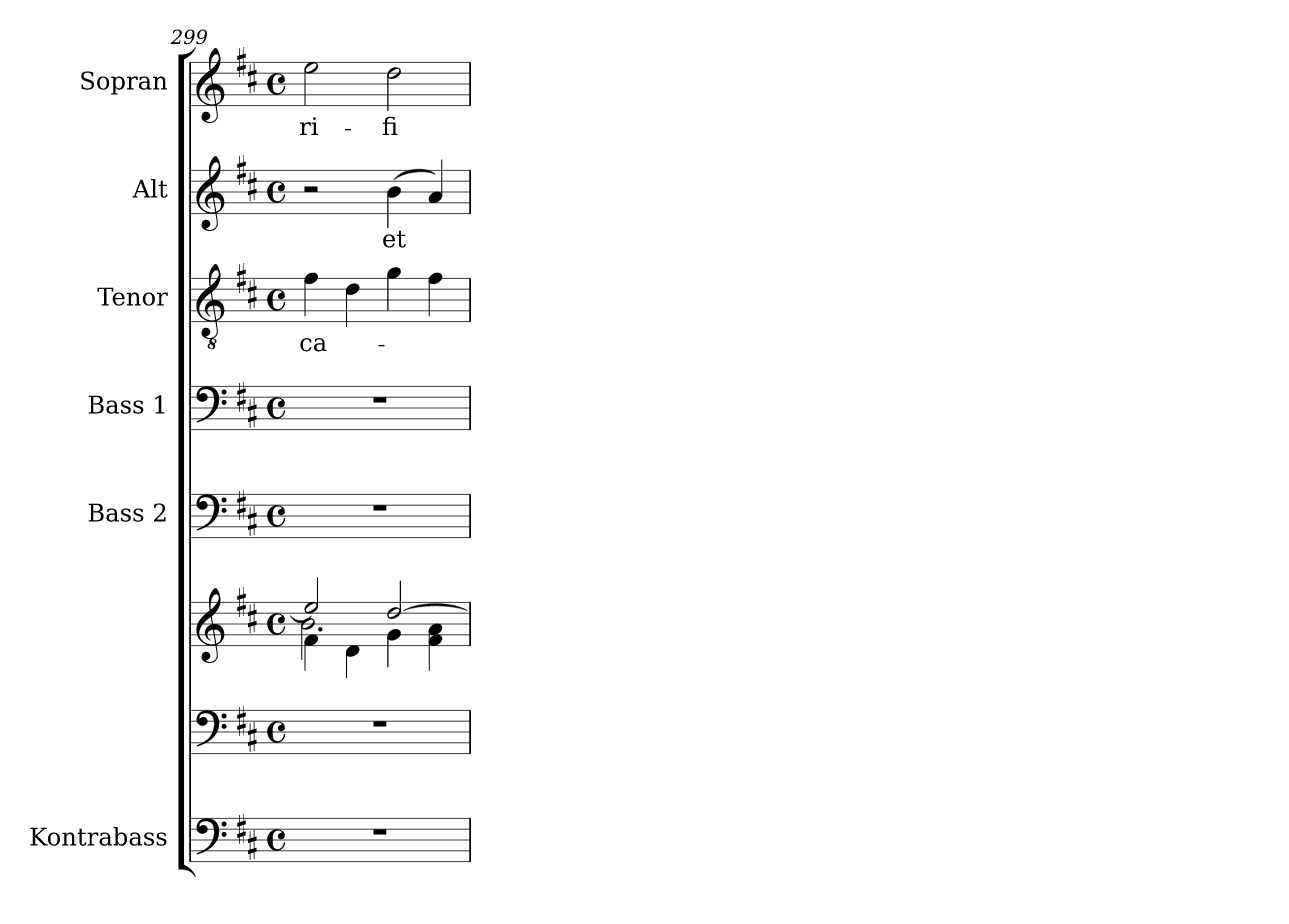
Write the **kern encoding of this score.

**kern	**kern	**kern	**kern	**kern	**kern	**text	**kern	**text	**kern	**text
*part7	*part6	*part6	*part5	*part4	*part3	*part3	*part2	*part2	*part1	*part1
*staff8	*staff7	*staff6	*staff5	*staff4	*staff3	*staff3	*staff2	*staff2	*staff1	*staff1
*I"Kontrabass	*	*	*I"Bass 2	*I"Bass 1	*I"Tenor	*	*I"Alt	*	*I"Sopran	*
*I'Kb.	*	*	*I'B. 2	*I'B. 1	*I'T.	*	*I'A.	*	*I'S.	*
*clefF4	*clefF4	*clefG2	*clefF4	*clefF4	*clefGv2	*	*clefG2	*	*clefG2	*
*ITrd7c12	*	*	*	*	*	*	*	*	*	*
*k[f#c#]	*k[f#c#]	*k[f#c#]	*k[f#c#]	*k[f#c#]	*k[f#c#]	*	*k[f#c#]	*	*k[f#c#]	*
*D:	*D:	*D:	*D:	*D:	*D:	*	*D:	*	*D:	*
*M4/4	*M4/4	*M4/4	*M4/4	*M4/4	*M4/4	*	*M4/4	*	*M4/4	*
*met(c)	*met(c)	*met(c)	*met(c)	*met(c)	*met(c)	*	*met(c)	*	*met(c)	*
=299	=299	=299	=299	=299	=299	=299	=299	=299	=299	=299
*	*	*^	*	*	*	*	*	*	*	*
*	*	*	*^	*	*	*	*	*	*	*	*
!	!	!	!	!	!	!	!	!LO:LY:b	!	!	!	!LO:LY:b
1r	1r	2ee/]	4f#\	2.b\	1r	1r	4f#\	-ca-	2r	.	2ee\	-ri-
.	.	.	4d\	.	.	.	4d\	.	.	.	.	.
!	!	!	!	!	!	!	!	!	!	!LO:LY:b	!	!LO:LY:b
.	.	[>2dd/	4g\	.	.	.	4g\	.	(>4b\	et	2dd\	-fi-
.	.	.	4f#\ 4a\	4ryy	.	.	4f#\	.	4a/)	.	.	.
*	*	*v	*v	*v	*	*	*	*	*	*	*	*
=	=	=	=	=	=	=	=	=	=	=
*-	*-	*-	*-	*-	*-	*-	*-	*-	*-	*-
